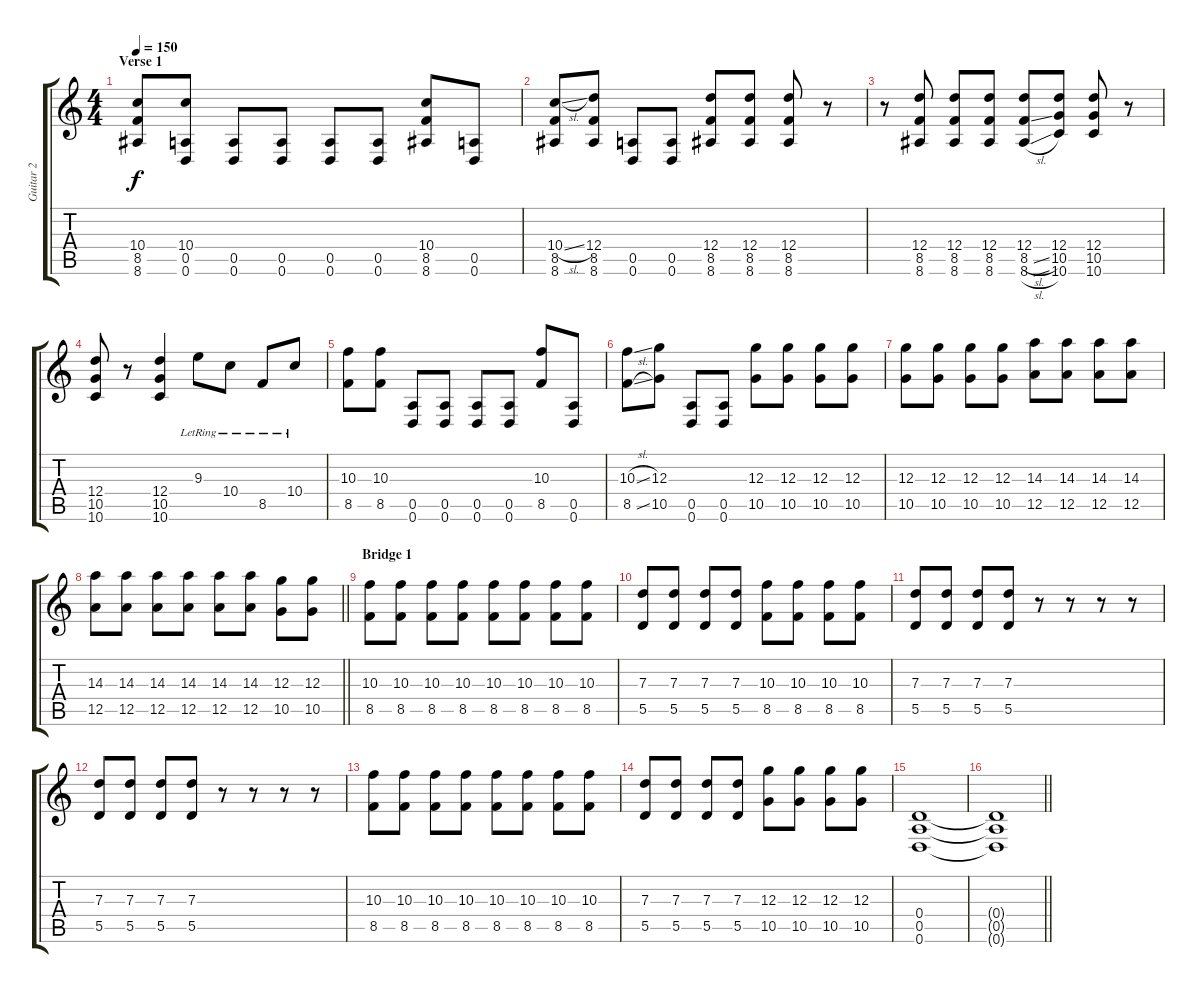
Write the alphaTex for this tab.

\track ("Guitar 2" "Guitar 2") {instrument overdrivenguitar}
\staff {score tabs}
\tuning (E4 B3 G3 D3 A2 D2) {hide}
\ts (4 4)
\section ("" "Verse 1")
\tempo 150
\clef g2
\ks c
(10.4 8.5 8.6).8{dy f} (10.4 0.5 0.6).8 (0.5 0.6).8 (0.5 0.6).8 (0.5 0.6).8 (0.5 0.6).8 (10.4 8.5 8.6).8 (0.5 0.6).8 |
(10.4{sl} 8.5 8.6).8 (12.4 8.5 8.6).8 (0.5 0.6).8 (0.5 0.6).8 (12.4 8.5 8.6).8 (12.4 8.5 8.6).8 (12.4 8.5 8.6).8 r.8 |
r.8 (12.4 8.5 8.6).8 (12.4 8.5 8.6).8 (12.4 8.5 8.6).8 (12.4 8.5{sl} 8.6{sl}).8 (12.4 10.5 10.6).8 (12.4 10.5 10.6).8 r.8 |
(12.4 10.5 10.6).8 r.8 (12.4 10.5 10.6).4 9.3{lr}.8 10.4{lr}.8 8.5{lr}.8 10.4{lr}.8 |
(10.3 8.5).8 (10.3 8.5).8 (0.5 0.6).8 (0.5 0.6).8 (0.5 0.6).8 (0.5 0.6).8 (10.3 8.5).8 (0.5 0.6).8 |
(10.3{sl} 8.5{sl}).8 (12.3 10.5).8 (0.5 0.6).8 (0.5 0.6).8 (12.3 10.5).8 (12.3 10.5).8 (12.3 10.5).8 (12.3 10.5).8 |
(12.3 10.5).8 (12.3 10.5).8 (12.3 10.5).8 (12.3 10.5).8 (14.3 12.5).8 (14.3 12.5).8 (14.3 12.5).8 (14.3 12.5).8 |
\barLineRight lightlight
(14.3 12.5).8 (14.3 12.5).8 (14.3 12.5).8 (14.3 12.5).8 (14.3 12.5).8 (14.3 12.5).8 (12.3 10.5).8 (12.3 10.5).8 |
\section ("" "Bridge 1")
(10.3 8.5).8 (10.3 8.5).8 (10.3 8.5).8 (10.3 8.5).8 (10.3 8.5).8 (10.3 8.5).8 (10.3 8.5).8 (10.3 8.5).8 |
(7.3 5.5).8 (7.3 5.5).8 (7.3 5.5).8 (7.3 5.5).8 (10.3 8.5).8 (10.3 8.5).8 (10.3 8.5).8 (10.3 8.5).8 |
(7.3 5.5).8 (7.3 5.5).8 (7.3 5.5).8 (7.3 5.5).8 r.8 r.8 r.8 r.8 |
(7.3 5.5).8 (7.3 5.5).8 (7.3 5.5).8 (7.3 5.5).8 r.8 r.8 r.8 r.8 |
(10.3 8.5).8 (10.3 8.5).8 (10.3 8.5).8 (10.3 8.5).8 (10.3 8.5).8 (10.3 8.5).8 (10.3 8.5).8 (10.3 8.5).8 |
(7.3 5.5).8 (7.3 5.5).8 (7.3 5.5).8 (7.3 5.5).8 (12.3 10.5).8 (12.3 10.5).8 (12.3 10.5).8 (12.3 10.5).8 |
(0.4 0.5 0.6).1 |
\barLineRight lightlight
(0.4{t} 0.5{t} 0.6{t}).1
